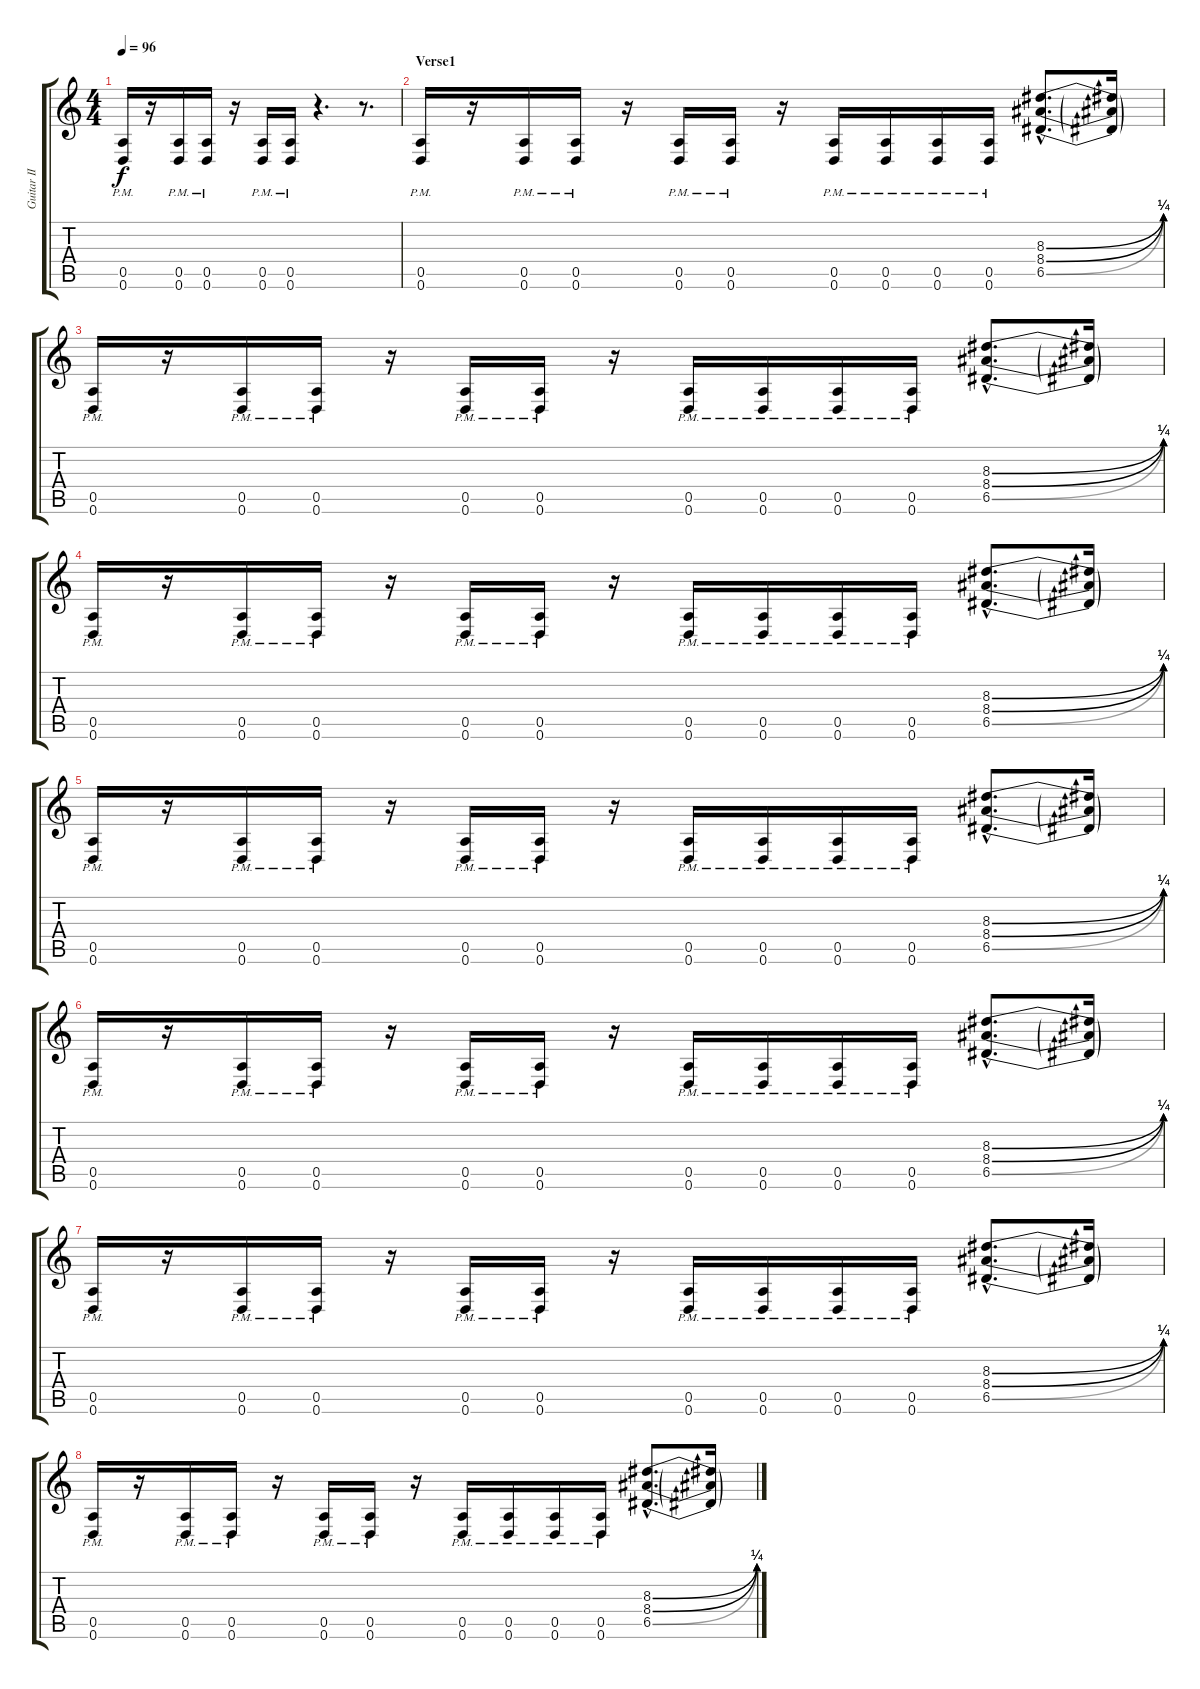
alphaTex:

\track ("Guitar II [Ovr.] - Bard Tortstensen" "Guitar II ") {instrument overdrivenguitar}
\staff {score tabs}
\tuning (E4 B3 G3 D3 A2 D2) {hide}
\ts (4 4)
\tempo 96
\clef g2
\ks c
(0.5{pm} 0.6{pm}).16{dy f} r.16 (0.5{pm} 0.6{pm}).16 (0.5{pm} 0.6{pm}).16 r.16 (0.5{pm} 0.6{pm}).16 (0.5{pm} 0.6{pm}).16 r.4{d} r.8{d} |
\section ("" "Verse1")
(0.5{pm} 0.6{pm}).16 r.16 (0.5{pm} 0.6{pm}).16 (0.5{pm} 0.6{pm}).16 r.16 (0.5{pm} 0.6{pm}).16 (0.5{pm} 0.6{pm}).16 r.16 (0.5{pm} 0.6{pm}).16 (0.5{pm} 0.6{pm}).16 (0.5{pm} 0.6{pm}).16 (0.5{pm} 0.6{pm}).16 (8.3{be (bend 0 0 60 1) hac} 8.4{be (bend 0 0 60 1) hac} 6.5{be (bend 0 0 60 1) hac}).8{d} (8.3{t} 8.4{t} 6.5{t}).16 |
(0.5{pm} 0.6{pm}).16 r.16 (0.5{pm} 0.6{pm}).16 (0.5{pm} 0.6{pm}).16 r.16 (0.5{pm} 0.6{pm}).16 (0.5{pm} 0.6{pm}).16 r.16 (0.5{pm} 0.6{pm}).16 (0.5{pm} 0.6{pm}).16 (0.5{pm} 0.6{pm}).16 (0.5{pm} 0.6{pm}).16 (8.3{be (bend 0 0 60 1) hac} 8.4{be (bend 0 0 60 1) hac} 6.5{be (bend 0 0 60 1) hac}).8{d} (8.3{t} 8.4{t} 6.5{t}).16 |
(0.5{pm} 0.6{pm}).16 r.16 (0.5{pm} 0.6{pm}).16 (0.5{pm} 0.6{pm}).16 r.16 (0.5{pm} 0.6{pm}).16 (0.5{pm} 0.6{pm}).16 r.16 (0.5{pm} 0.6{pm}).16 (0.5{pm} 0.6{pm}).16 (0.5{pm} 0.6{pm}).16 (0.5{pm} 0.6{pm}).16 (8.3{be (bend 0 0 60 1) hac} 8.4{be (bend 0 0 60 1) hac} 6.5{be (bend 0 0 60 1) hac}).8{d} (8.3{t} 8.4{t} 6.5{t}).16 |
(0.5{pm} 0.6{pm}).16 r.16 (0.5{pm} 0.6{pm}).16 (0.5{pm} 0.6{pm}).16 r.16 (0.5{pm} 0.6{pm}).16 (0.5{pm} 0.6{pm}).16 r.16 (0.5{pm} 0.6{pm}).16 (0.5{pm} 0.6{pm}).16 (0.5{pm} 0.6{pm}).16 (0.5{pm} 0.6{pm}).16 (8.3{be (bend 0 0 60 1) hac} 8.4{be (bend 0 0 60 1) hac} 6.5{be (bend 0 0 60 1) hac}).8{d} (8.3{t} 8.4{t} 6.5{t}).16 |
(0.5{pm} 0.6{pm}).16 r.16 (0.5{pm} 0.6{pm}).16 (0.5{pm} 0.6{pm}).16 r.16 (0.5{pm} 0.6{pm}).16 (0.5{pm} 0.6{pm}).16 r.16 (0.5{pm} 0.6{pm}).16 (0.5{pm} 0.6{pm}).16 (0.5{pm} 0.6{pm}).16 (0.5{pm} 0.6{pm}).16 (8.3{be (bend 0 0 60 1) hac} 8.4{be (bend 0 0 60 1) hac} 6.5{be (bend 0 0 60 1) hac}).8{d} (8.3{t} 8.4{t} 6.5{t}).16 |
(0.5{pm} 0.6{pm}).16 r.16 (0.5{pm} 0.6{pm}).16 (0.5{pm} 0.6{pm}).16 r.16 (0.5{pm} 0.6{pm}).16 (0.5{pm} 0.6{pm}).16 r.16 (0.5{pm} 0.6{pm}).16 (0.5{pm} 0.6{pm}).16 (0.5{pm} 0.6{pm}).16 (0.5{pm} 0.6{pm}).16 (8.3{be (bend 0 0 60 1) hac} 8.4{be (bend 0 0 60 1) hac} 6.5{be (bend 0 0 60 1) hac}).8{d} (8.3{t} 8.4{t} 6.5{t}).16 |
(0.5{pm} 0.6{pm}).16 r.16 (0.5{pm} 0.6{pm}).16 (0.5{pm} 0.6{pm}).16 r.16 (0.5{pm} 0.6{pm}).16 (0.5{pm} 0.6{pm}).16 r.16 (0.5{pm} 0.6{pm}).16 (0.5{pm} 0.6{pm}).16 (0.5{pm} 0.6{pm}).16 (0.5{pm} 0.6{pm}).16 (8.3{be (bend 0 0 60 1) hac} 8.4{be (bend 0 0 60 1) hac} 6.5{be (bend 0 0 60 1) hac}).8{d} (8.3{t} 8.4{t} 6.5{t}).16
